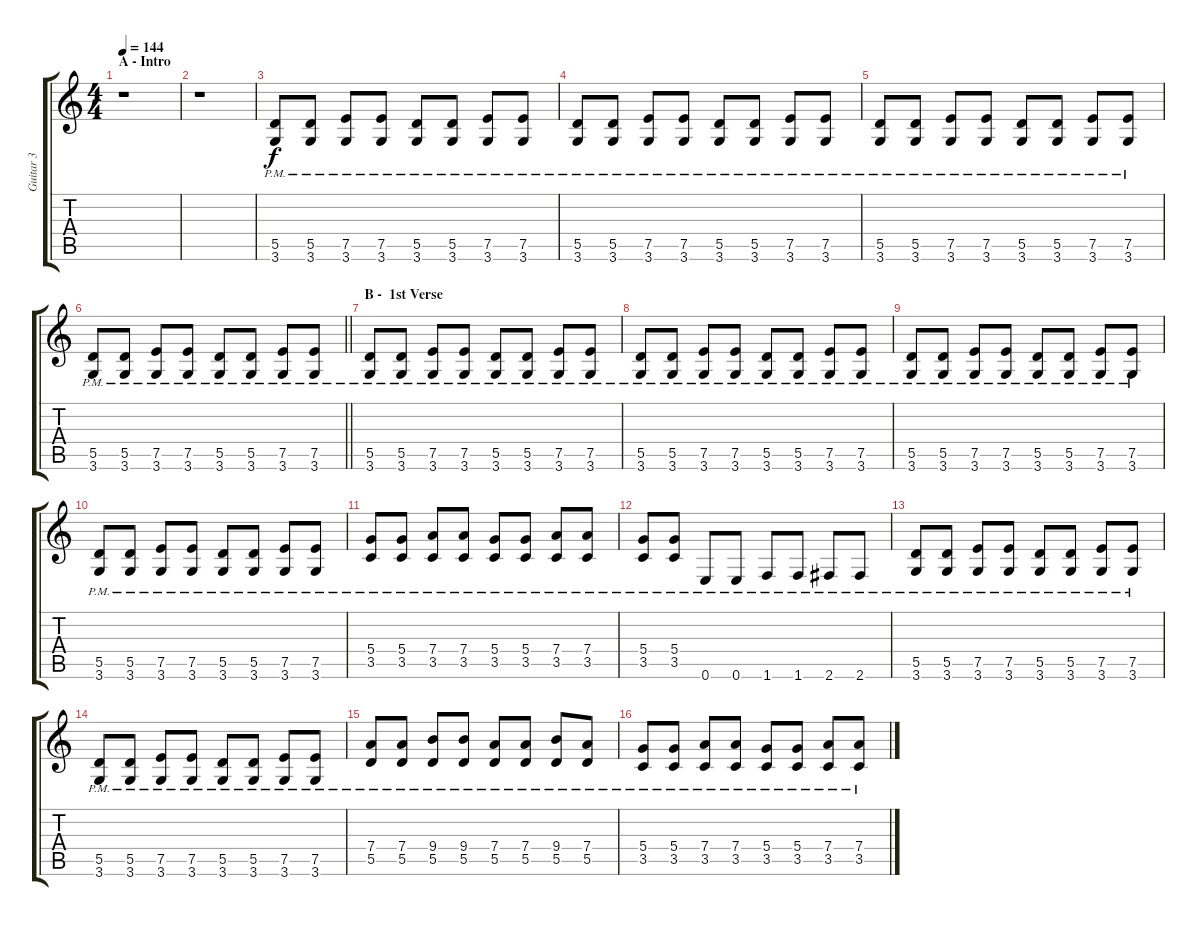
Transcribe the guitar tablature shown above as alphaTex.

\track ("Guitar 3" "Guitar 3") {instrument electricguitarjazz}
\staff {score tabs}
\tuning (E4 B3 G3 D3 A2 E2) {hide}
\ts (4 4)
\section ("" "A - Intro")
\tempo 144
\clef g2
\ks c
r.1{dy f instrument electricguitarjazz} |
r.1 |
(5.5{pm} 3.6{pm}).8 (5.5{pm} 3.6{pm}).8 (7.5{pm} 3.6{pm}).8 (7.5{pm} 3.6{pm}).8 (5.5{pm} 3.6{pm}).8 (5.5{pm} 3.6{pm}).8 (7.5{pm} 3.6{pm}).8 (7.5{pm} 3.6{pm}).8 |
(5.5{pm} 3.6{pm}).8 (5.5{pm} 3.6{pm}).8 (7.5{pm} 3.6{pm}).8 (7.5{pm} 3.6{pm}).8 (5.5{pm} 3.6{pm}).8 (5.5{pm} 3.6{pm}).8 (7.5{pm} 3.6{pm}).8 (7.5{pm} 3.6{pm}).8 |
(5.5{pm} 3.6{pm}).8 (5.5{pm} 3.6{pm}).8 (7.5{pm} 3.6{pm}).8 (7.5{pm} 3.6{pm}).8 (5.5{pm} 3.6{pm}).8 (5.5{pm} 3.6{pm}).8 (7.5{pm} 3.6{pm}).8 (7.5{pm} 3.6{pm}).8 |
\barLineRight lightlight
(5.5{pm} 3.6{pm}).8 (5.5{pm} 3.6{pm}).8 (7.5{pm} 3.6{pm}).8 (7.5{pm} 3.6{pm}).8 (5.5{pm} 3.6{pm}).8 (5.5{pm} 3.6{pm}).8 (7.5{pm} 3.6{pm}).8 (7.5{pm} 3.6{pm}).8 |
\section ("" "B -  1st Verse")
(5.5{pm} 3.6{pm}).8 (5.5{pm} 3.6{pm}).8 (7.5{pm} 3.6{pm}).8 (7.5{pm} 3.6{pm}).8 (5.5{pm} 3.6{pm}).8 (5.5{pm} 3.6{pm}).8 (7.5{pm} 3.6{pm}).8 (7.5{pm} 3.6{pm}).8 |
(5.5{pm} 3.6{pm}).8 (5.5{pm} 3.6{pm}).8 (7.5{pm} 3.6{pm}).8 (7.5{pm} 3.6{pm}).8 (5.5{pm} 3.6{pm}).8 (5.5{pm} 3.6{pm}).8 (7.5{pm} 3.6{pm}).8 (7.5{pm} 3.6{pm}).8 |
(5.5{pm} 3.6{pm}).8 (5.5{pm} 3.6{pm}).8 (7.5{pm} 3.6{pm}).8 (7.5{pm} 3.6{pm}).8 (5.5{pm} 3.6{pm}).8 (5.5{pm} 3.6{pm}).8 (7.5{pm} 3.6{pm}).8 (7.5{pm} 3.6{pm}).8 |
(5.5{pm} 3.6{pm}).8 (5.5{pm} 3.6{pm}).8 (7.5{pm} 3.6{pm}).8 (7.5{pm} 3.6{pm}).8 (5.5{pm} 3.6{pm}).8 (5.5{pm} 3.6{pm}).8 (7.5{pm} 3.6{pm}).8 (7.5{pm} 3.6{pm}).8 |
(5.4{pm} 3.5{pm}).8 (5.4{pm} 3.5{pm}).8 (7.4{pm} 3.5{pm}).8 (7.4{pm} 3.5{pm}).8 (5.4{pm} 3.5{pm}).8 (5.4{pm} 3.5{pm}).8 (7.4{pm} 3.5{pm}).8 (7.4{pm} 3.5{pm}).8 |
(5.4{pm} 3.5{pm}).8 (5.4{pm} 3.5{pm}).8 0.6{pm}.8 0.6{pm}.8 1.6{pm}.8 1.6{pm}.8 2.6{pm}.8 2.6{pm}.8 |
(5.5{pm} 3.6{pm}).8 (5.5{pm} 3.6{pm}).8 (7.5{pm} 3.6{pm}).8 (7.5{pm} 3.6{pm}).8 (5.5{pm} 3.6{pm}).8 (5.5{pm} 3.6{pm}).8 (7.5{pm} 3.6{pm}).8 (7.5{pm} 3.6{pm}).8 |
(5.5{pm} 3.6{pm}).8 (5.5{pm} 3.6{pm}).8 (7.5{pm} 3.6{pm}).8 (7.5{pm} 3.6{pm}).8 (5.5{pm} 3.6{pm}).8 (5.5{pm} 3.6{pm}).8 (7.5{pm} 3.6{pm}).8 (7.5{pm} 3.6{pm}).8 |
(7.4{pm} 5.5{pm}).8 (7.4{pm} 5.5{pm}).8 (9.4{pm} 5.5{pm}).8 (9.4{pm} 5.5{pm}).8 (7.4{pm} 5.5{pm}).8 (7.4{pm} 5.5{pm}).8 (9.4{pm} 5.5{pm}).8 (7.4{pm} 5.5{pm}).8 |
(5.4{pm} 3.5{pm}).8 (5.4{pm} 3.5{pm}).8 (7.4{pm} 3.5{pm}).8 (7.4{pm} 3.5{pm}).8 (5.4{pm} 3.5{pm}).8 (5.4{pm} 3.5{pm}).8 (7.4{pm} 3.5{pm}).8 (7.4{pm} 3.5{pm}).8
